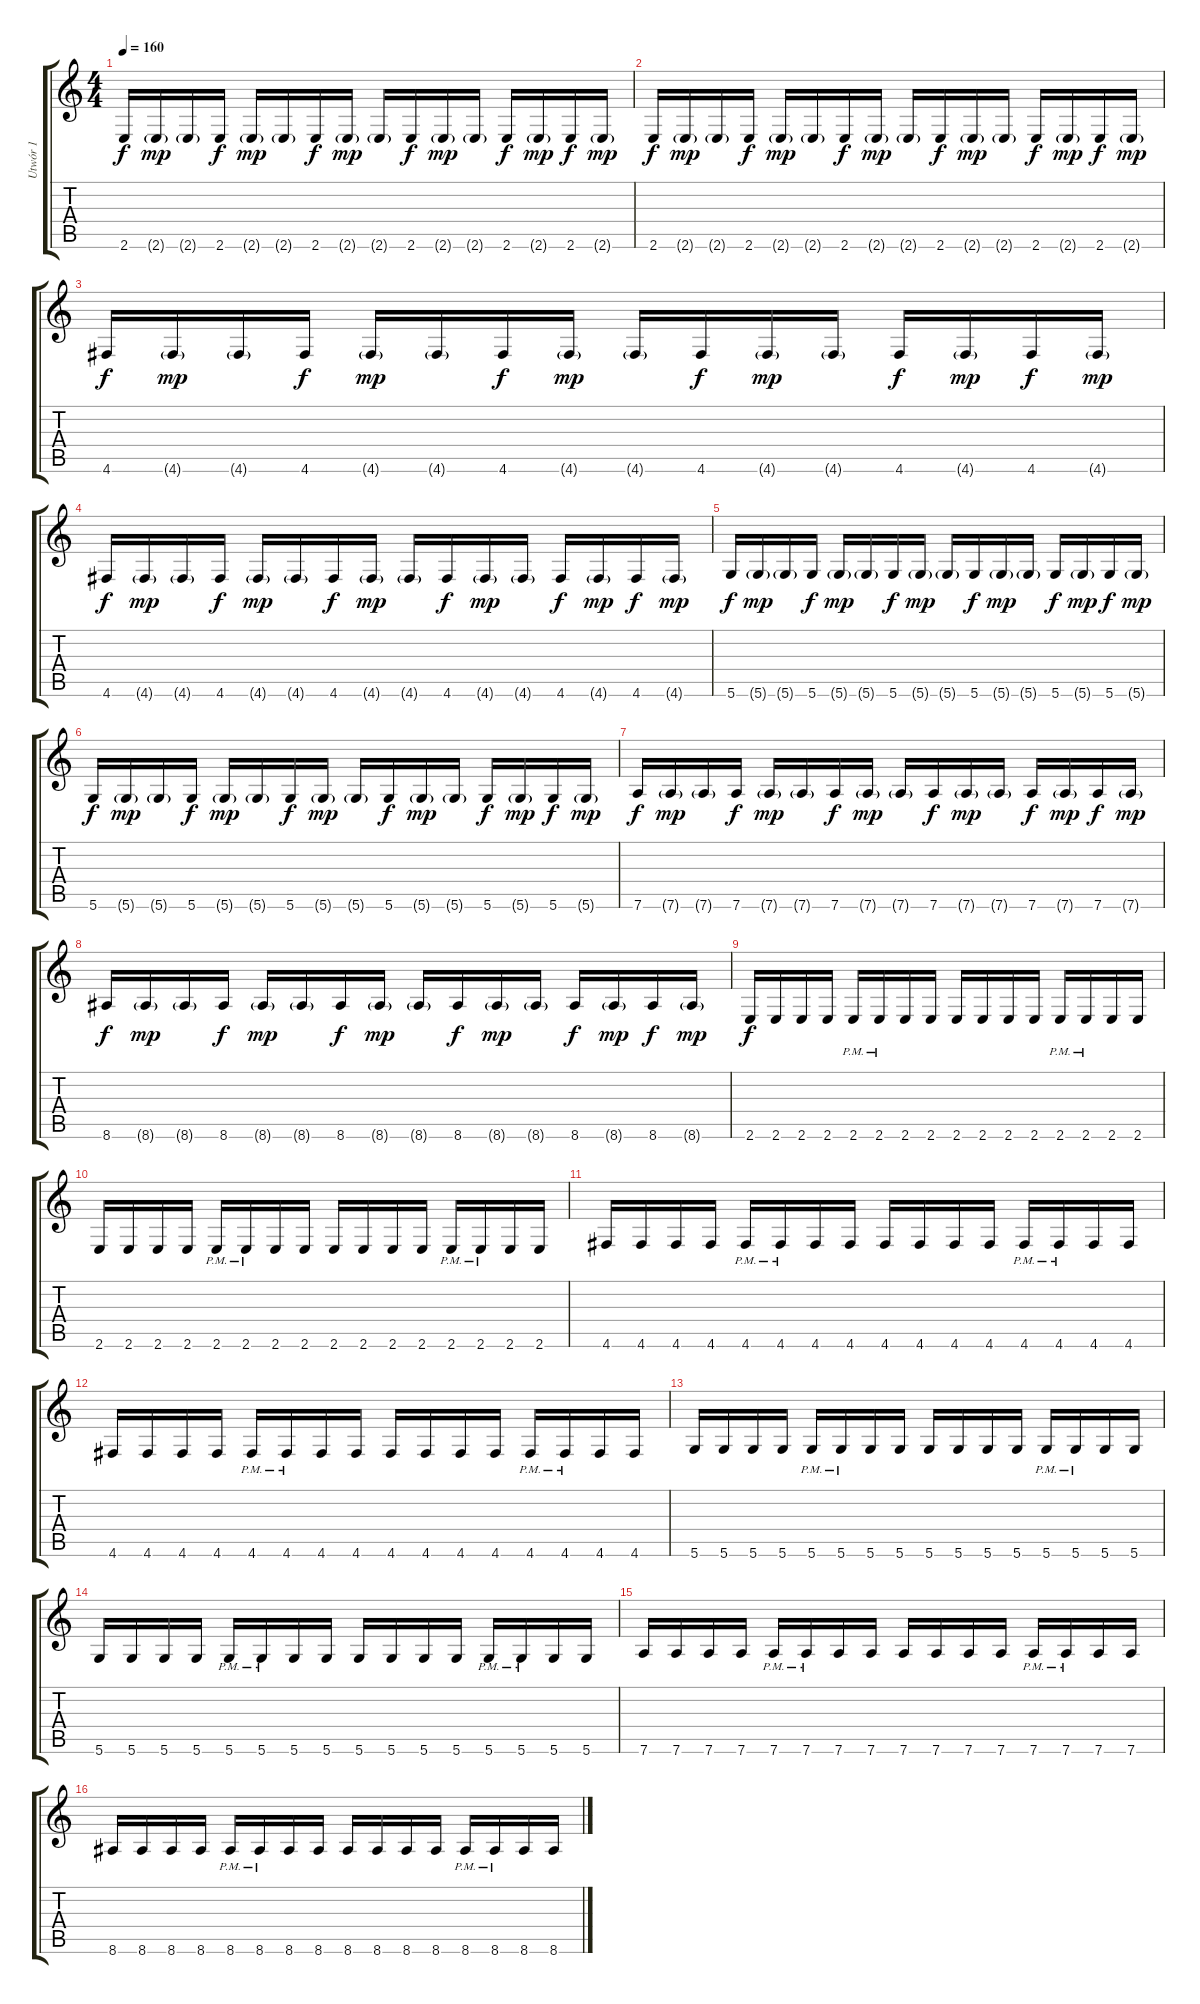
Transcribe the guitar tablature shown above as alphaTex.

\track ("Utwór 1" "Utwór 1") {instrument distortionguitar}
\staff {score tabs}
\tuning (D4 A3 F3 C3 G2 D2) {hide}
\ts (4 4)
\tempo 160
\clef g2
\ks c
2.6.16{dy f} 2.6{g}.16{dy mp} 2.6{g}.16 2.6.16{dy f} 2.6{g}.16{dy mp} 2.6{g}.16 2.6.16{dy f} 2.6{g}.16{dy mp} 2.6{g}.16 2.6.16{dy f} 2.6{g}.16{dy mp} 2.6{g}.16 2.6.16{dy f} 2.6{g}.16{dy mp} 2.6.16{dy f} 2.6{g}.16{dy mp} |
2.6.16{dy f} 2.6{g}.16{dy mp} 2.6{g}.16 2.6.16{dy f} 2.6{g}.16{dy mp} 2.6{g}.16 2.6.16{dy f} 2.6{g}.16{dy mp} 2.6{g}.16 2.6.16{dy f} 2.6{g}.16{dy mp} 2.6{g}.16 2.6.16{dy f} 2.6{g}.16{dy mp} 2.6.16{dy f} 2.6{g}.16{dy mp} |
4.6.16{dy f} 4.6{g}.16{dy mp} 4.6{g}.16 4.6.16{dy f} 4.6{g}.16{dy mp} 4.6{g}.16 4.6.16{dy f} 4.6{g}.16{dy mp} 4.6{g}.16 4.6.16{dy f} 4.6{g}.16{dy mp} 4.6{g}.16 4.6.16{dy f} 4.6{g}.16{dy mp} 4.6.16{dy f} 4.6{g}.16{dy mp} |
4.6.16{dy f} 4.6{g}.16{dy mp} 4.6{g}.16 4.6.16{dy f} 4.6{g}.16{dy mp} 4.6{g}.16 4.6.16{dy f} 4.6{g}.16{dy mp} 4.6{g}.16 4.6.16{dy f} 4.6{g}.16{dy mp} 4.6{g}.16 4.6.16{dy f} 4.6{g}.16{dy mp} 4.6.16{dy f} 4.6{g}.16{dy mp} |
5.6.16{dy f} 5.6{g}.16{dy mp} 5.6{g}.16 5.6.16{dy f} 5.6{g}.16{dy mp} 5.6{g}.16 5.6.16{dy f} 5.6{g}.16{dy mp} 5.6{g}.16 5.6.16{dy f} 5.6{g}.16{dy mp} 5.6{g}.16 5.6.16{dy f} 5.6{g}.16{dy mp} 5.6.16{dy f} 5.6{g}.16{dy mp} |
5.6.16{dy f} 5.6{g}.16{dy mp} 5.6{g}.16 5.6.16{dy f} 5.6{g}.16{dy mp} 5.6{g}.16 5.6.16{dy f} 5.6{g}.16{dy mp} 5.6{g}.16 5.6.16{dy f} 5.6{g}.16{dy mp} 5.6{g}.16 5.6.16{dy f} 5.6{g}.16{dy mp} 5.6.16{dy f} 5.6{g}.16{dy mp} |
7.6.16{dy f} 7.6{g}.16{dy mp} 7.6{g}.16 7.6.16{dy f} 7.6{g}.16{dy mp} 7.6{g}.16 7.6.16{dy f} 7.6{g}.16{dy mp} 7.6{g}.16 7.6.16{dy f} 7.6{g}.16{dy mp} 7.6{g}.16 7.6.16{dy f} 7.6{g}.16{dy mp} 7.6.16{dy f} 7.6{g}.16{dy mp} |
8.6.16{dy f} 8.6{g}.16{dy mp} 8.6{g}.16 8.6.16{dy f} 8.6{g}.16{dy mp} 8.6{g}.16 8.6.16{dy f} 8.6{g}.16{dy mp} 8.6{g}.16 8.6.16{dy f} 8.6{g}.16{dy mp} 8.6{g}.16 8.6.16{dy f} 8.6{g}.16{dy mp} 8.6.16{dy f} 8.6{g}.16{dy mp} |
2.6.16{dy f} 2.6.16 2.6.16 2.6.16 2.6{pm}.16 2.6{pm}.16 2.6.16 2.6.16 2.6.16 2.6.16 2.6.16 2.6.16 2.6{pm}.16 2.6{pm}.16 2.6.16 2.6.16 |
2.6.16 2.6.16 2.6.16 2.6.16 2.6{pm}.16 2.6{pm}.16 2.6.16 2.6.16 2.6.16 2.6.16 2.6.16 2.6.16 2.6{pm}.16 2.6{pm}.16 2.6.16 2.6.16 |
4.6.16 4.6.16 4.6.16 4.6.16 4.6{pm}.16 4.6{pm}.16 4.6.16 4.6.16 4.6.16 4.6.16 4.6.16 4.6.16 4.6{pm}.16 4.6{pm}.16 4.6.16 4.6.16 |
4.6.16 4.6.16 4.6.16 4.6.16 4.6{pm}.16 4.6{pm}.16 4.6.16 4.6.16 4.6.16 4.6.16 4.6.16 4.6.16 4.6{pm}.16 4.6{pm}.16 4.6.16 4.6.16 |
5.6.16 5.6.16 5.6.16 5.6.16 5.6{pm}.16 5.6{pm}.16 5.6.16 5.6.16 5.6.16 5.6.16 5.6.16 5.6.16 5.6{pm}.16 5.6{pm}.16 5.6.16 5.6.16 |
5.6.16 5.6.16 5.6.16 5.6.16 5.6{pm}.16 5.6{pm}.16 5.6.16 5.6.16 5.6.16 5.6.16 5.6.16 5.6.16 5.6{pm}.16 5.6{pm}.16 5.6.16 5.6.16 |
7.6.16 7.6.16 7.6.16 7.6.16 7.6{pm}.16 7.6{pm}.16 7.6.16 7.6.16 7.6.16 7.6.16 7.6.16 7.6.16 7.6{pm}.16 7.6{pm}.16 7.6.16 7.6.16 |
8.6.16 8.6.16 8.6.16 8.6.16 8.6{pm}.16 8.6{pm}.16 8.6.16 8.6.16 8.6.16 8.6.16 8.6.16 8.6.16 8.6{pm}.16 8.6{pm}.16 8.6.16 8.6.16
